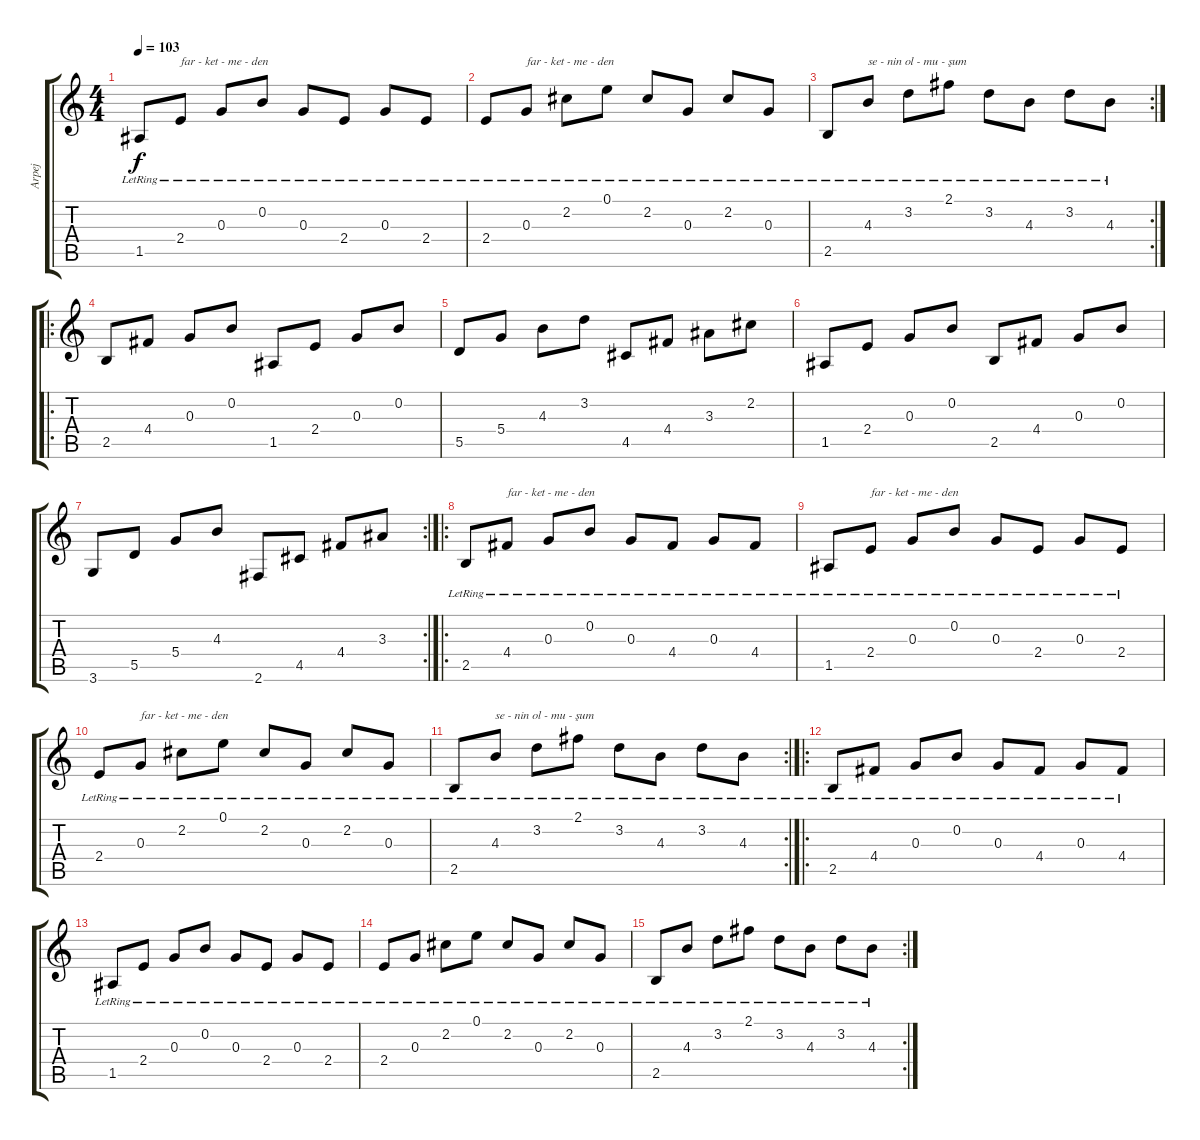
\track ("Arpej" "Arpej") {instrument acousticguitarsteel}
\staff {score tabs}
\tuning (E4 B3 G3 D3 A2 E2) {hide}
\ts (4 4)
\tempo 103
\clef g2
\ks c
1.5{lr}.8{dy f} 2.4{lr}.8{txt "far - ket - me - den"} 0.3{lr}.8 0.2{lr}.8 0.3{lr}.8 2.4{lr}.8 0.3{lr}.8 2.4{lr}.8 |
2.4{lr}.8 0.3{lr}.8{txt "far - ket - me - den"} 2.2{lr}.8 0.1{lr}.8 2.2{lr}.8 0.3{lr}.8 2.2{lr}.8 0.3{lr}.8 |
\rc 2
2.5{lr}.8 4.3{lr}.8{txt "se - nin ol - mu - şum"} 3.2{lr}.8 2.1{lr}.8 3.2{lr}.8 4.3{lr}.8 3.2{lr}.8 4.3{lr}.8 |
\ro
2.5.8 4.4.8 0.3.8 0.2.8 1.5.8 2.4.8 0.3.8 0.2.8 |
5.5.8 5.4.8 4.3.8 3.2.8 4.5.8 4.4.8 3.3.8 2.2.8 |
1.5.8 2.4.8 0.3.8 0.2.8 2.5.8 4.4.8 0.3.8 0.2.8 |
\rc 2
3.6.8 5.5.8 5.4.8 4.3.8 2.6.8 4.5.8 4.4.8 3.3.8 |
\ro
2.5{lr}.8 4.4{lr}.8{txt "far - ket - me - den"} 0.3{lr}.8 0.2{lr}.8 0.3{lr}.8 4.4{lr}.8 0.3{lr}.8 4.4{lr}.8 |
1.5{lr}.8 2.4{lr}.8{txt "far - ket - me - den"} 0.3{lr}.8 0.2{lr}.8 0.3{lr}.8 2.4{lr}.8 0.3{lr}.8 2.4{lr}.8 |
2.4{lr}.8 0.3{lr}.8{txt "far - ket - me - den"} 2.2{lr}.8 0.1{lr}.8 2.2{lr}.8 0.3{lr}.8 2.2{lr}.8 0.3{lr}.8 |
\rc 2
2.5{lr}.8 4.3{lr}.8{txt "se - nin ol - mu - şum"} 3.2{lr}.8 2.1{lr}.8 3.2{lr}.8 4.3{lr}.8 3.2{lr}.8 4.3{lr}.8 |
\ro
2.5{lr}.8 4.4{lr}.8 0.3{lr}.8 0.2{lr}.8 0.3{lr}.8 4.4{lr}.8 0.3{lr}.8 4.4{lr}.8 |
1.5{lr}.8 2.4{lr}.8 0.3{lr}.8 0.2{lr}.8 0.3{lr}.8 2.4{lr}.8 0.3{lr}.8 2.4{lr}.8 |
2.4{lr}.8 0.3{lr}.8 2.2{lr}.8 0.1{lr}.8 2.2{lr}.8 0.3{lr}.8 2.2{lr}.8 0.3{lr}.8 |
\rc 2
2.5{lr}.8 4.3{lr}.8 3.2{lr}.8 2.1{lr}.8 3.2{lr}.8 4.3{lr}.8 3.2{lr}.8 4.3{lr}.8
